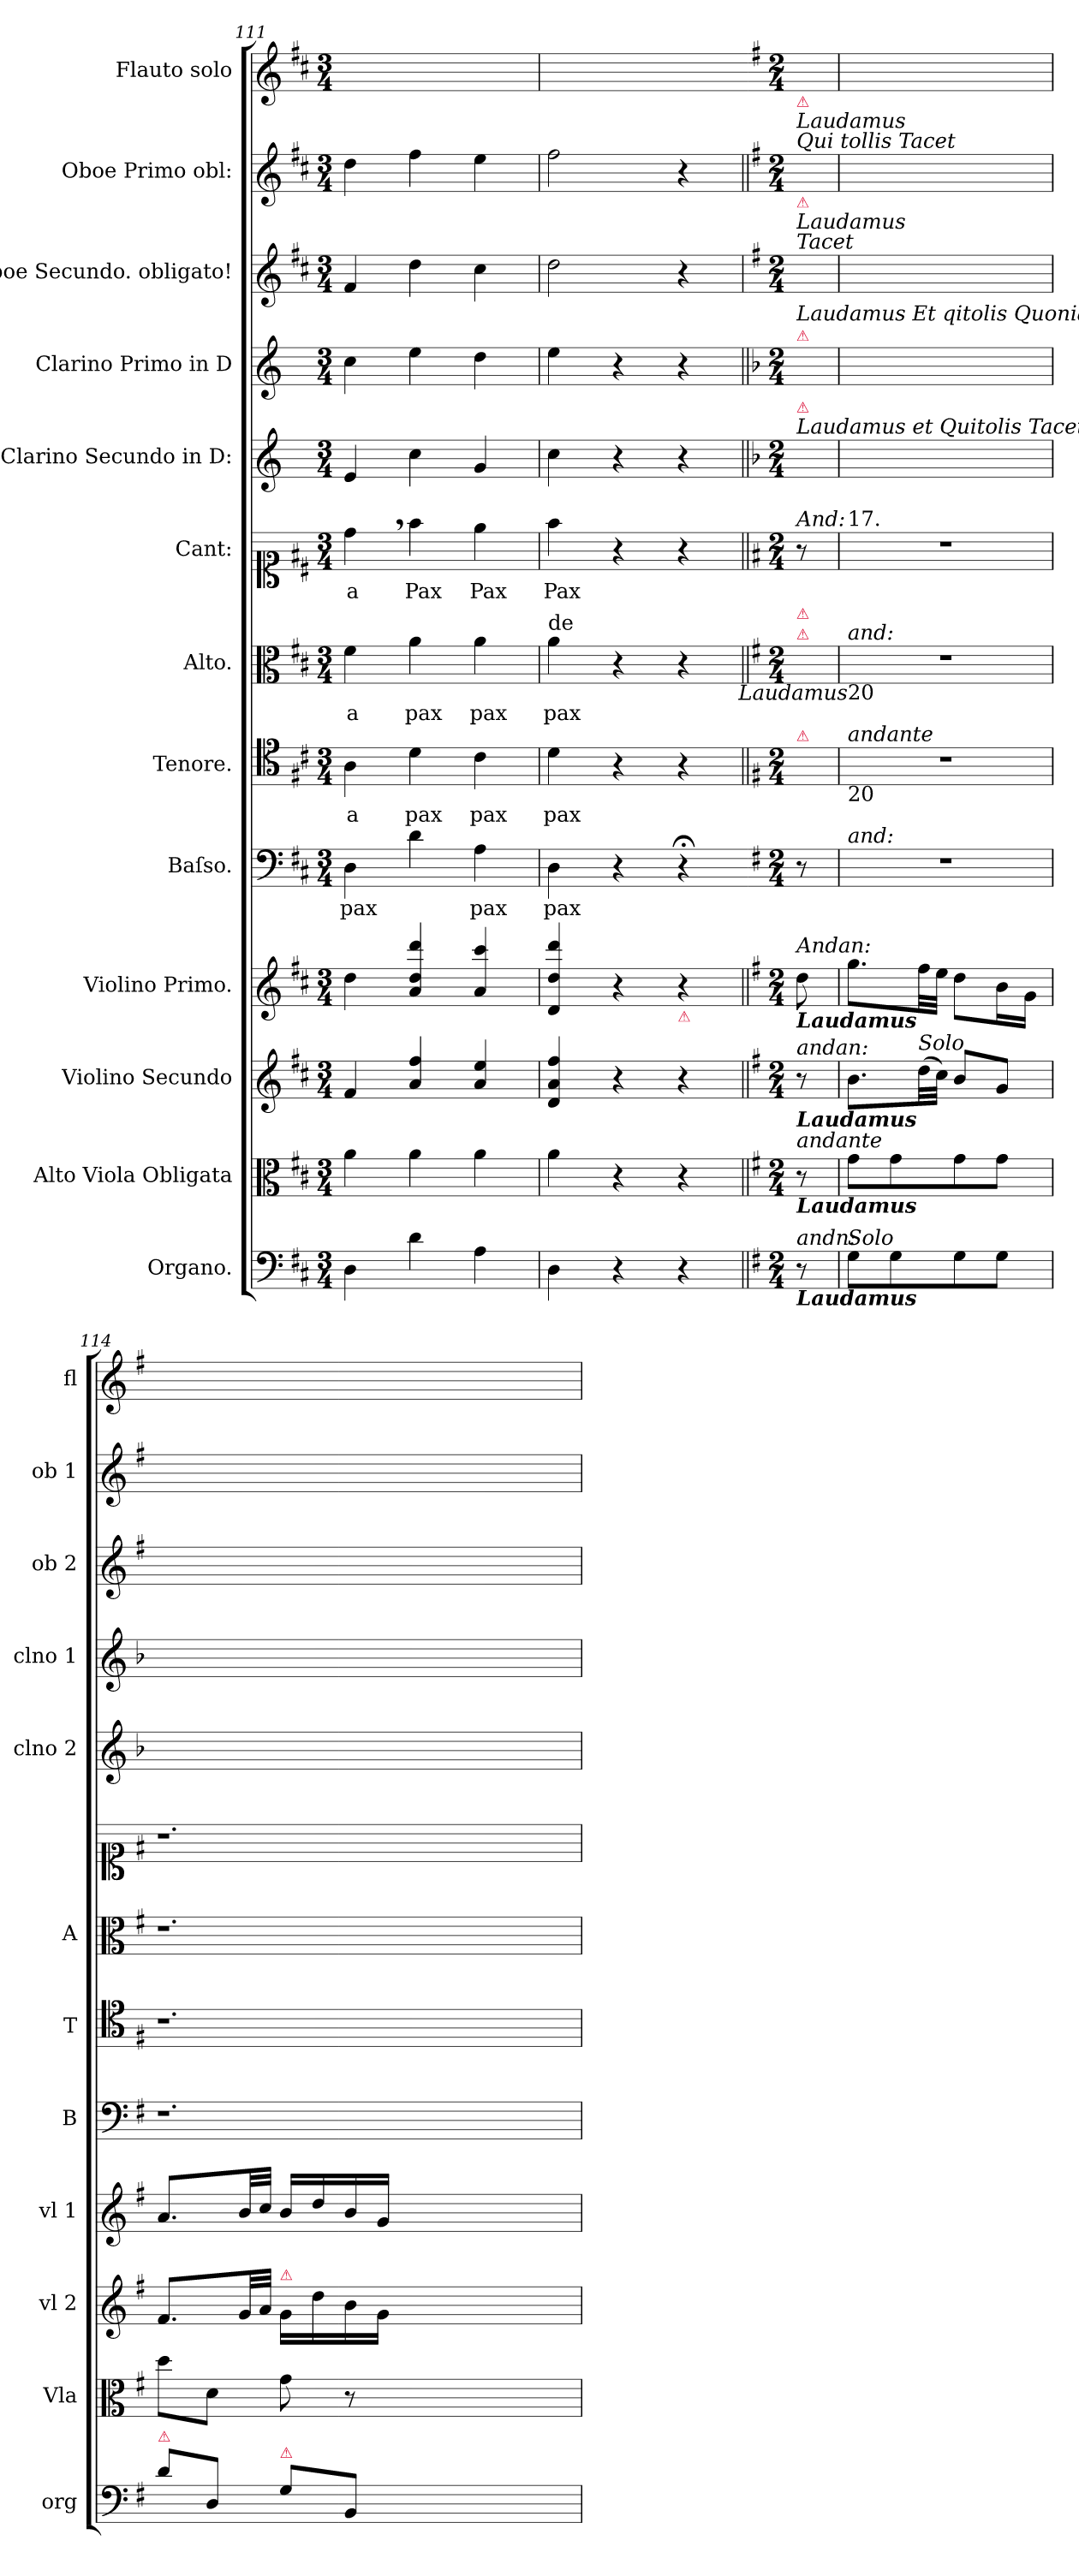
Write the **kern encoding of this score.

**kern	**kern	**kern	**kern	**kern	**text	**kern	**text	**kern	**text	**kern	**text	**kern	**kern	**kern	**kern	**kern
*part13	*part12	*part11	*part10	*part9	*part9	*part8	*part8	*part7	*part7	*part6	*part6	*part5	*part4	*part3	*part2	*part1
*staff13	*staff12	*staff11	*staff10	*staff9	*staff9	*staff8	*staff8	*staff7	*staff7	*staff6	*staff6	*staff5	*staff4	*staff3	*staff2	*staff1
*I"Organo.	*I"Alto Viola Obligata	*I"Violino Secundo	*I"Violino Primo.	*I"Baſso.	*	*I"Tenore.	*	*I"Alto.	*	*I"Cant:	*	*I"Clarino Secundo in D:	*I"Clarino Primo in D	*I"Oboe Secundo. obligato!	*I"Oboe Primo obl:	*I"Flauto solo
*I'org	*I'Vla	*I'vl 2	*I'vl 1	*I'B	*	*I'T	*	*I'A	*	*	*	*I'clno 2	*I'clno 1	*I'ob 2	*I'ob 1	*I'fl
*clefF4	*clefC3	*clefG2	*clefG2	*clefF4	*	*clefC4	*	*clefC3	*	*clefC1	*	*clefG2	*clefG2	*clefG2	*clefG2	*clefG2
*	*	*	*	*	*	*	*	*	*	*	*	*ITrd-1c-2	*ITrd-1c-2	*	*	*
*k[f#c#]	*k[f#c#]	*k[f#c#]	*k[f#c#]	*k[f#c#]	*	*k[f#c#]	*	*k[f#c#]	*	*k[f#c#]	*	*k[f#c#]	*k[f#c#]	*k[f#c#]	*k[f#c#]	*k[f#c#]
*D:	*D:	*D:	*D:	*D:	*	*D:	*	*D:	*	*D:	*	*	*	*D:	*D:	*D:
*M3/4	*M3/4	*M3/4	*M3/4	*M3/4	*	*M3/4	*	*M3/4	*	*M3/4	*	*M3/4	*M3/4	*M3/4	*M3/4	*M3/4
=111	=111	=111	=111	=111	=111	=111	=111	=111	=111	=111	=111	=111	=111	=111	=111	=111
4D\	4a\	4f#/	4dd\	4D\	pax	4A\	-a	4f#\	-a	4dd,\	-a	4f#/	4dd\	4f#/	4dd\	2.ryy
4d\	4a\	4a/ 4ff#/	4a/ 4dd/ 4ddd/	4d\	.	4d\	pax	4a\	pax	4ff#\	Pax	4dd\	4ff#\	4dd\	4ff#\	.
!	!	!	!	!	!LO:LY:i	!	!LO:LY:i	!	!LO:LY:i	!	!LO:LY:i	!	!	!	!	!
4A\	4a\	4a/ 4ee/	4a/ 4ccc#/	4A\	pax	4c#\	pax	4a\	pax	4ee\	Pax	4a/	4ee\	4cc#\	4ee\	.
=112	=112	=112	=112	=112	=112	=112	=112	=112	=112	=112	=112	=112	=112	=112	=112	=112
4D\	4a\	4d/ 4a/ 4ff#/	4d/ 4dd/ 4ddd/	4D\	pax	4d\	pax	4a\	pax	4ff#\	Pax	4dd\	4ff#\	2dd\	2ff#\	2.ryy
4r	4r	4r	4r	4r	.	4r	.	4r	.	4r	.	4r	4r	.	.	.
!	!	!	!LO:TX:b:color=crimson:t=⚠	!	!	!	!	!	!	!	!	!	!	!	!	!
4r	4r	4r	4r	4r;<	.	4r	.	4r	.	4r	.	4r	4r	4r	4r	.
!	!	!	!	!	!	!	!	!LO:TX:a:t=de	!	!	!	!	!	!	!	!
=||	=||	=||	=||	=-	=	=||	=	=||	=	=||	=	=||	=||	=	=||	=
*k[f#]	*k[f#]	*k[f#]	*k[f#]	*k[f#]	*	*k[f#]	*	*k[f#]	*	*k[f#]	*	*k[f#]	*k[f#]	*k[f#]	*k[f#]	*k[f#]
*G:	*G:	*G:	*G:	*G:	*	*G:	*	*G:	*	*G:	*	*G:	*G:	*G:	*G:	*G:
*M2/4	*M2/4	*M2/4	*M2/4	*M2/4	*	*M2/4	*	*M2/4	*	*M2/4	*	*M2/4	*M2/4	*M2/4	*M2/4	*M2/4
!	!	!	!	!	!	!	!	!	!	!	!	!	!	!	!LO:TX:a:i:t=Laudamus\nQui tollis Tacet	!
!	!	!	!	!	!	!	!	!	!	!	!	!	!	!	!LO:TX:a:color=crimson:t=⚠	!
!	!	!	!	!	!	!	!	!	!	!	!	!	!	!LO:TX:a:i:t=Laudamus\nTacet	!	!
!	!	!	!	!	!	!	!	!	!	!	!	!	!	!LO:TX:a:color=crimson:t=⚠	!	!
!	!	!	!	!	!	!	!	!	!	!	!	!	!LO:TX:a:color=crimson:t=⚠	!	!	!
!	!	!	!	!	!	!	!	!	!	!	!	!	!LO:TX:a:i:t=Laudamus Et qitolis Quoniam Tacet	!	!	!
!	!	!	!	!	!	!	!	!	!	!	!	!LO:TX:a:i:t=Laudamus et Quitolis Tacet	!	!	!	!
!	!	!	!	!	!	!	!	!	!	!	!	!LO:TX:a:color=crimson:t=⚠	!	!	!	!
!	!	!	!	!	!	!	!	!	!	!LO:TX:a:i:t=And&colon;	!	!	!	!	!	!
!	!	!	!	!	!	!	!	!LO:TX:a:color=crimson:t=⚠	!	!	!	!	!	!	!	!
!	!	!	!	!	!	!	!	!LO:TX:a:color=crimson:t=⚠	!	!	!	!	!	!	!	!
!	!	!	!	!	!	!LO:TX:a:color=crimson:t=⚠	!	!	!	!	!	!	!	!	!	!
!	!	!	!LO:TX:b:Bi:t=Laudamus	!	!	!	!	!	!	!	!	!	!	!	!	!
!	!	!	!LO:TX:a:i:t=Andan&colon;	!	!	!	!	!	!	!	!	!	!	!	!	!
!	!	!LO:TX:b:Bi:t=Laudamus	!	!	!	!	!	!	!	!	!	!	!	!	!	!
!	!	!LO:TX:a:i:t=andan&colon;	!	!	!	!	!	!	!	!	!	!	!	!	!	!
!	!LO:TX:b:Bi:t=Laudamus	!	!	!	!	!	!	!	!	!	!	!	!	!	!	!
!	!LO:TX:a:i:t=andante	!	!	!	!	!	!	!	!	!	!	!	!	!	!	!
!LO:TX:b:Bi:t=Laudamus	!	!	!	!	!	!	!	!	!	!	!	!	!	!	!	!
!LO:TX:a:i:t=andn&colon;	!	!	!	!	!	!	!	!	!	!	!	!	!	!	!	!
8r	8r	8r	8dd\	8r	.	8ryy	.	8ryy	.	8r	.	8ryy	8ryy	8ryy	8ryy	8ryy
=113	=113	=113	=113	=113	=113	=113	=113	=113	=113	=113	=113	=113	=113	=113	=113	=113
!	!	!	!	!	!	!	!	!	!	!LO:TX:a:t=17.	!	!	!	!	!	!
!	!	!	!	!	!	!	!	!LO:TX:b:i:rj:t=Laudamus	!	!	!	!	!	!	!	!
!	!	!	!	!	!	!	!	!LO:TX:a:i:t=and&colon;	!	!	!	!	!	!	!	!
!	!	!	!	!	!	!	!	!LO:TX:b:t=20	!	!	!	!	!	!	!	!
!	!	!	!	!	!	!LO:TX:a:i:t=andante	!	!	!	!	!	!	!	!	!	!
!	!	!	!	!	!	!LO:TX:b:t=20	!	!	!	!	!	!	!	!	!	!
!	!	!	!	!LO:TX:a:i:t=and&colon;	!	!	!	!	!	!	!	!	!	!	!	!
!LO:TX:a:i:t=Solo	!	!	!	!	!	!	!	!	!	!	!	!	!	!	!	!
8G\L	8g\L	8.b\L	8.gg\L	2r	.	2r	.	2r	.	2r	.	2ryy	2ryy	2ryy	2ryy	2ryy
8G\	8g\	.	.	.	.	.	.	.	.	.	.	.	.	.	.	.
!	!	!LO:TX:a:i:t=Solo	!	!	!	!	!	!	!	!	!	!	!	!	!	!
.	.	(>32dd\LL	32ff#\LL	.	.	.	.	.	.	.	.	.	.	.	.	.
.	.	32cc\JJJ)	32ee\JJJ	.	.	.	.	.	.	.	.	.	.	.	.	.
8G\	8g\	8b/L	8dd\L	.	.	.	.	.	.	.	.	.	.	.	.	.
8G\J	8g\J	8g/J	16b\L	.	.	.	.	.	.	.	.	.	.	.	.	.
.	.	.	16g\JJ	.	.	.	.	.	.	.	.	.	.	.	.	.
=114	=114	=114	=114	=114	=114	=114	=114	=114	=114	=114	=114	=114	=114	=114	=114	=114
!LO:TX:a:color=crimson:t=⚠	!	!	!	!	!	!	!	!	!	!	!	!	!	!	!	!
8d\L	8dd\L	8.f#/L	8.a/L	1.r	.	1.r	.	1.r	.	1.r	.	2ryy	2ryy	2ryy	2ryy	2ryy
8D/J	8d\J	.	.	.	.	.	.	.	.	.	.	.	.	.	.	.
.	.	32g/LL	32b/LL	.	.	.	.	.	.	.	.	.	.	.	.	.
.	.	32a/JJJ	32cc/JJJ	.	.	.	.	.	.	.	.	.	.	.	.	.
!	!	!LO:TX:a:color=crimson:t=⚠	!	!	!	!	!	!	!	!	!	!	!	!	!	!
!LO:TX:a:color=crimson:t=⚠	!	!	!	!	!	!	!	!	!	!	!	!	!	!	!	!
8G\L	8g\	16g/LL	16b/LL	.	.	.	.	.	.	.	.	.	.	.	.	.
.	.	16dd\	16dd/	.	.	.	.	.	.	.	.	.	.	.	.	.
8BB/J	8r	16b\	16b/	.	.	.	.	.	.	.	.	.	.	.	.	.
.	.	16g\JJ	16g/JJ	.	.	.	.	.	.	.	.	.	.	.	.	.
1ryy	1ryy	1ryy	1ryy	.	.	.	.	.	.	.	.	1ryy	1ryy	1ryy	1ryy	1ryy
=	=	=	=	=	=	=	=	=	=	=	=	=	=	=	=	=
*-	*-	*-	*-	*-	*-	*-	*-	*-	*-	*-	*-	*-	*-	*-	*-	*-
